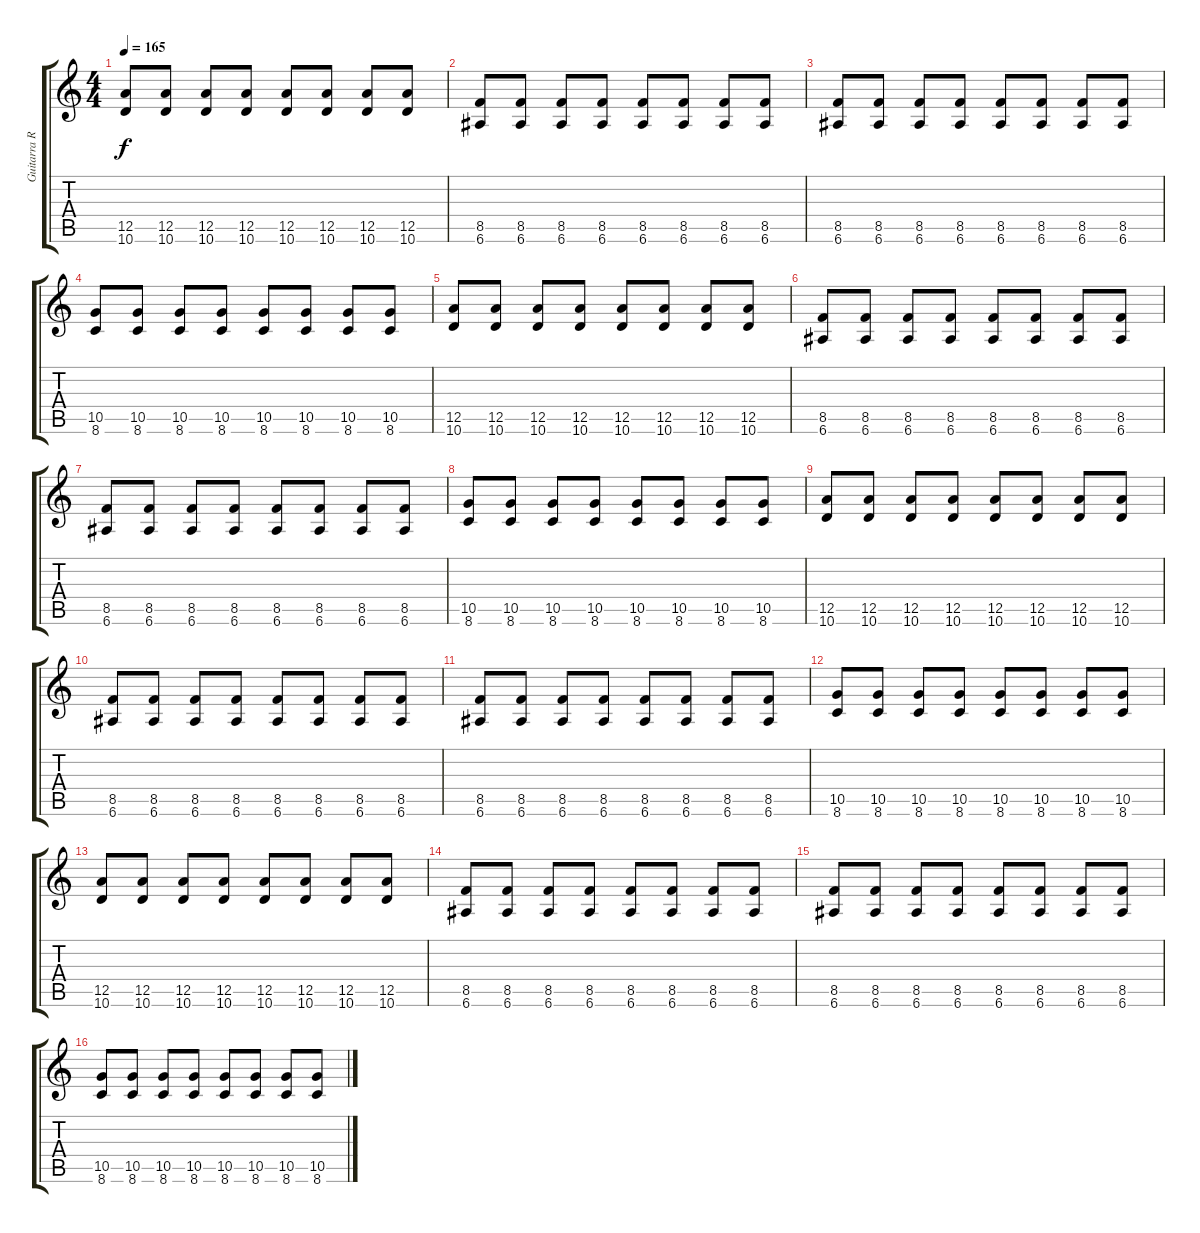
\track ("Guitarra Ritmica" "Guitarra R") {instrument distortionguitar}
\staff {score tabs}
\tuning (E4 B3 G3 D3 A2 E2) {hide}
\ts (4 4)
\tempo 165
\clef g2
\ks c
(12.5 10.6).8{dy f} (12.5 10.6).8 (12.5 10.6).8 (12.5 10.6).8 (12.5 10.6).8 (12.5 10.6).8 (12.5 10.6).8 (12.5 10.6).8 |
(8.5 6.6).8 (8.5 6.6).8 (8.5 6.6).8 (8.5 6.6).8 (8.5 6.6).8 (8.5 6.6).8 (8.5 6.6).8 (8.5 6.6).8 |
(8.5 6.6).8 (8.5 6.6).8 (8.5 6.6).8 (8.5 6.6).8 (8.5 6.6).8 (8.5 6.6).8 (8.5 6.6).8 (8.5 6.6).8 |
(10.5 8.6).8 (10.5 8.6).8 (10.5 8.6).8 (10.5 8.6).8 (10.5 8.6).8 (10.5 8.6).8 (10.5 8.6).8 (10.5 8.6).8 |
(12.5 10.6).8 (12.5 10.6).8 (12.5 10.6).8 (12.5 10.6).8 (12.5 10.6).8 (12.5 10.6).8 (12.5 10.6).8 (12.5 10.6).8 |
(8.5 6.6).8 (8.5 6.6).8 (8.5 6.6).8 (8.5 6.6).8 (8.5 6.6).8 (8.5 6.6).8 (8.5 6.6).8 (8.5 6.6).8 |
(8.5 6.6).8 (8.5 6.6).8 (8.5 6.6).8 (8.5 6.6).8 (8.5 6.6).8 (8.5 6.6).8 (8.5 6.6).8 (8.5 6.6).8 |
(10.5 8.6).8 (10.5 8.6).8 (10.5 8.6).8 (10.5 8.6).8 (10.5 8.6).8 (10.5 8.6).8 (10.5 8.6).8 (10.5 8.6).8 |
(12.5 10.6).8 (12.5 10.6).8 (12.5 10.6).8 (12.5 10.6).8 (12.5 10.6).8 (12.5 10.6).8 (12.5 10.6).8 (12.5 10.6).8 |
(8.5 6.6).8 (8.5 6.6).8 (8.5 6.6).8 (8.5 6.6).8 (8.5 6.6).8 (8.5 6.6).8 (8.5 6.6).8 (8.5 6.6).8 |
(8.5 6.6).8 (8.5 6.6).8 (8.5 6.6).8 (8.5 6.6).8 (8.5 6.6).8 (8.5 6.6).8 (8.5 6.6).8 (8.5 6.6).8 |
(10.5 8.6).8 (10.5 8.6).8 (10.5 8.6).8 (10.5 8.6).8 (10.5 8.6).8 (10.5 8.6).8 (10.5 8.6).8 (10.5 8.6).8 |
(12.5 10.6).8 (12.5 10.6).8 (12.5 10.6).8 (12.5 10.6).8 (12.5 10.6).8 (12.5 10.6).8 (12.5 10.6).8 (12.5 10.6).8 |
(8.5 6.6).8 (8.5 6.6).8 (8.5 6.6).8 (8.5 6.6).8 (8.5 6.6).8 (8.5 6.6).8 (8.5 6.6).8 (8.5 6.6).8 |
(8.5 6.6).8 (8.5 6.6).8 (8.5 6.6).8 (8.5 6.6).8 (8.5 6.6).8 (8.5 6.6).8 (8.5 6.6).8 (8.5 6.6).8 |
(10.5 8.6).8 (10.5 8.6).8 (10.5 8.6).8 (10.5 8.6).8 (10.5 8.6).8 (10.5 8.6).8 (10.5 8.6).8 (10.5 8.6).8
